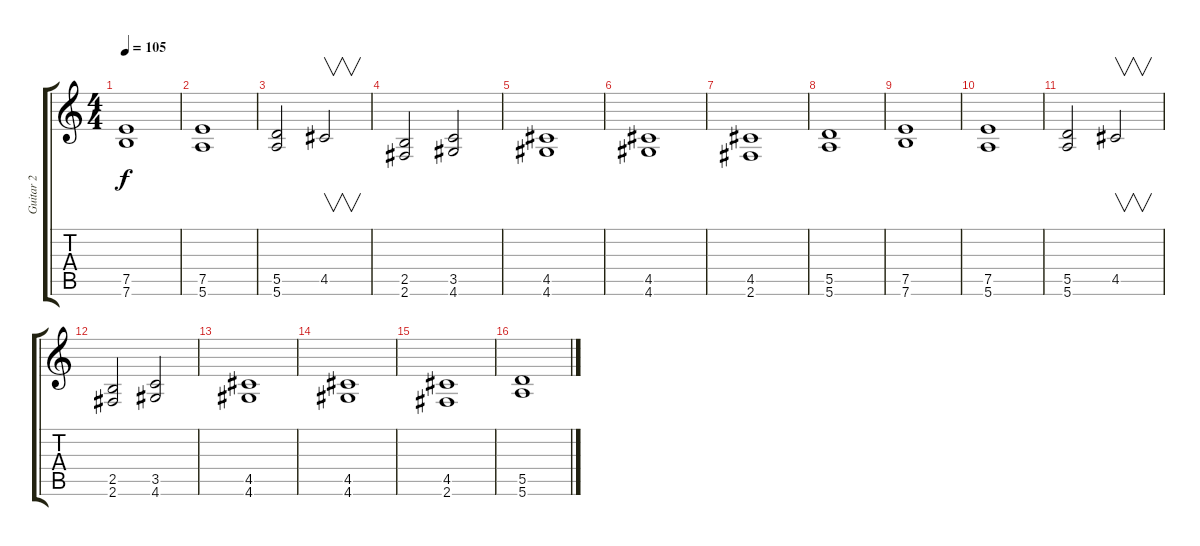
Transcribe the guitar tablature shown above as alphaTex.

\track ("Guitar 2" "Guitar 2") {instrument overdrivenguitar}
\staff {score tabs}
\tuning (E4 B3 G3 D3 A2 E2) {hide}
\ts (4 4)
\tempo 105
\clef g2
\ks c
(7.5 7.6).1{dy f} |
(7.5 5.6).1 |
(5.5 5.6).2 4.5.2{v} |
(2.5 2.6).2 (3.5 4.6).2 |
(4.5 4.6).1 |
(4.5 4.6).1 |
(4.5 2.6).1 |
(5.5 5.6).1 |
(7.5 7.6).1 |
(7.5 5.6).1 |
(5.5 5.6).2 4.5.2{v} |
(2.5 2.6).2 (3.5 4.6).2 |
(4.5 4.6).1 |
(4.5 4.6).1 |
(4.5 2.6).1 |
(5.5 5.6).1
